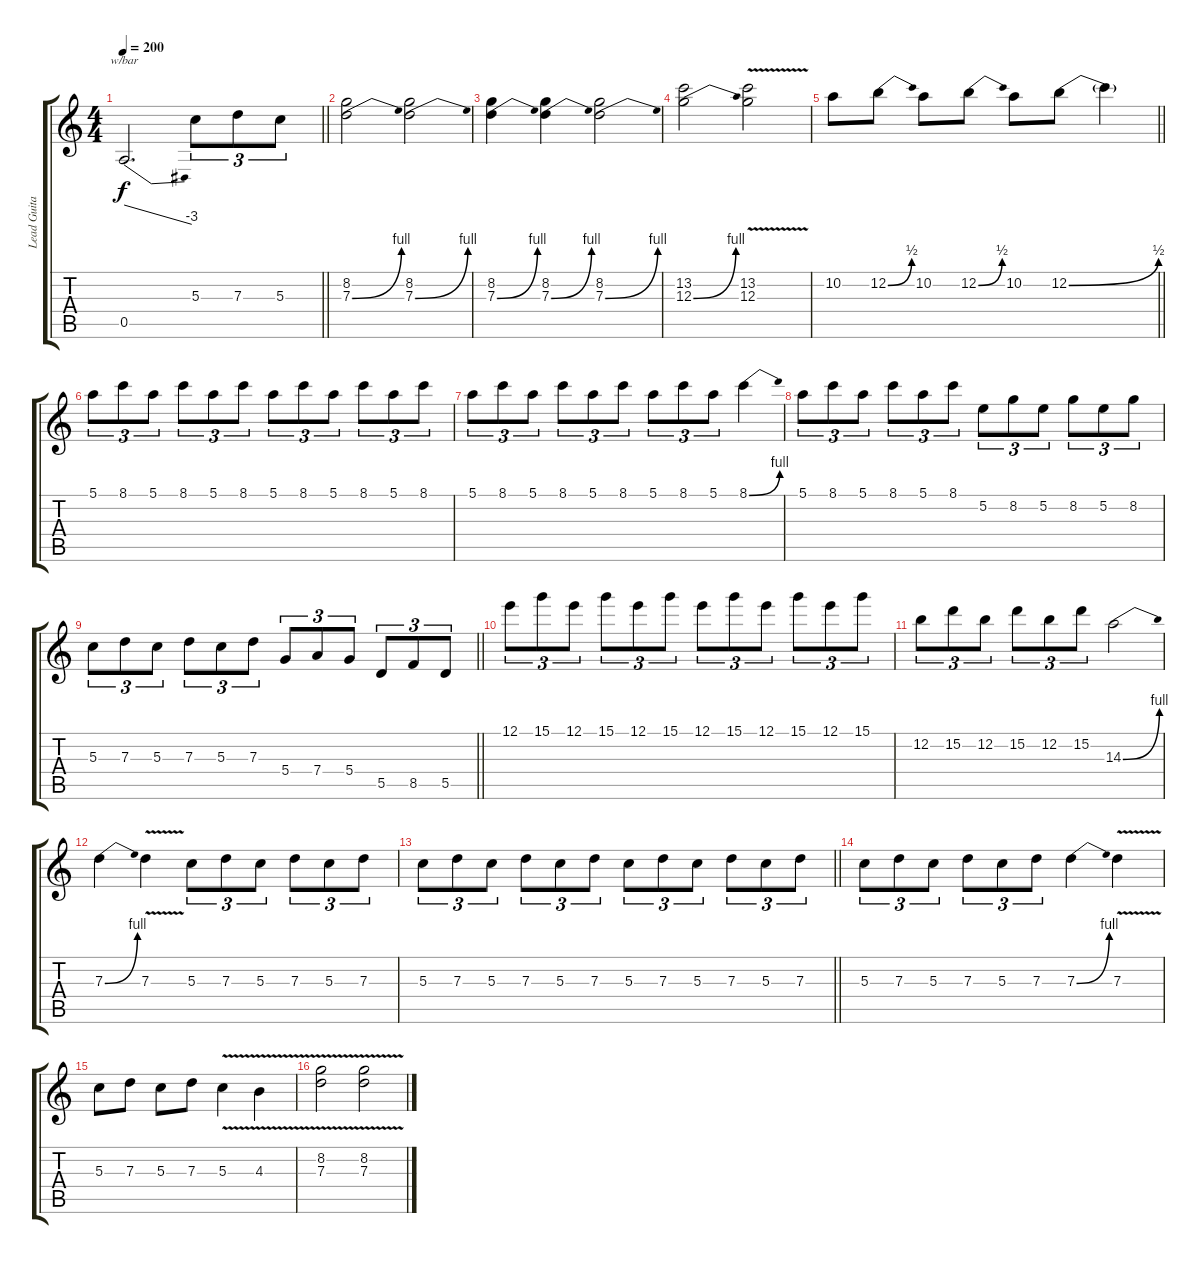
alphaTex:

\track ("Lead Guitar" "Lead Guita") {instrument distortionguitar}
\staff {score tabs}
\tuning (E4 B3 G3 D3 A2 E2) {hide}
\ts (4 4)
\tempo 200
\clef g2
\barLineRight lightlight
\ks c
0.5.2{d tbe (dive default 0 0 60 -12) dy f} 5.3.8{tu (3 2)} 7.3.8{tu (3 2)} 5.3.8{tu (3 2)} |
(8.2 7.3{be (bend 0 0 60 4)}).2 (8.2 7.3{be (bend 0 0 60 4)}).2 |
(8.2 7.3{be (bend 0 0 60 4)}).4 (8.2 7.3{be (bend 0 0 60 4)}).4 (8.2 7.3{be (bend 0 0 60 4)}).2 |
(13.2 12.3{be (bend 0 0 60 4)}).2 (13.2 12.3{v}).2 |
\barLineRight lightlight
10.2.8 12.2{be (bend 0 0 60 2)}.8 10.2.8 12.2{be (bend 0 0 60 2)}.8 10.2.8 12.2{be (bend 0 0 60 2)}.8 12.2{t}.4 |
5.1.8{tu (3 2)} 8.1.8{tu (3 2)} 5.1.8{tu (3 2)} 8.1.8{tu (3 2)} 5.1.8{tu (3 2)} 8.1.8{tu (3 2)} 5.1.8{tu (3 2)} 8.1.8{tu (3 2)} 5.1.8{tu (3 2)} 8.1.8{tu (3 2)} 5.1.8{tu (3 2)} 8.1.8{tu (3 2)} |
5.1.8{tu (3 2)} 8.1.8{tu (3 2)} 5.1.8{tu (3 2)} 8.1.8{tu (3 2)} 5.1.8{tu (3 2)} 8.1.8{tu (3 2)} 5.1.8{tu (3 2)} 8.1.8{tu (3 2)} 5.1.8{tu (3 2)} 8.1{be (bend 0 0 60 4)}.4 |
5.1.8{tu (3 2)} 8.1.8{tu (3 2)} 5.1.8{tu (3 2)} 8.1.8{tu (3 2)} 5.1.8{tu (3 2)} 8.1.8{tu (3 2)} 5.2.8{tu (3 2)} 8.2.8{tu (3 2)} 5.2.8{tu (3 2)} 8.2.8{tu (3 2)} 5.2.8{tu (3 2)} 8.2.8{tu (3 2)} |
\barLineRight lightlight
5.3.8{tu (3 2)} 7.3.8{tu (3 2)} 5.3.8{tu (3 2)} 7.3.8{tu (3 2)} 5.3.8{tu (3 2)} 7.3.8{tu (3 2)} 5.4.8{tu (3 2)} 7.4.8{tu (3 2)} 5.4.8{tu (3 2)} 5.5.8{tu (3 2)} 8.5.8{tu (3 2)} 5.5.8{tu (3 2)} |
12.1.8{tu (3 2)} 15.1.8{tu (3 2)} 12.1.8{tu (3 2)} 15.1.8{tu (3 2)} 12.1.8{tu (3 2)} 15.1.8{tu (3 2)} 12.1.8{tu (3 2)} 15.1.8{tu (3 2)} 12.1.8{tu (3 2)} 15.1.8{tu (3 2)} 12.1.8{tu (3 2)} 15.1.8{tu (3 2)} |
12.2.8{tu (3 2)} 15.2.8{tu (3 2)} 12.2.8{tu (3 2)} 15.2.8{tu (3 2)} 12.2.8{tu (3 2)} 15.2.8{tu (3 2)} 14.3{be (bend 0 0 60 4)}.2 |
7.3{be (bend 0 0 60 4)}.4 7.3{v}.4 5.3.8{tu (3 2)} 7.3.8{tu (3 2)} 5.3.8{tu (3 2)} 7.3.8{tu (3 2)} 5.3.8{tu (3 2)} 7.3.8{tu (3 2)} |
\barLineRight lightlight
5.3.8{tu (3 2)} 7.3.8{tu (3 2)} 5.3.8{tu (3 2)} 7.3.8{tu (3 2)} 5.3.8{tu (3 2)} 7.3.8{tu (3 2)} 5.3.8{tu (3 2)} 7.3.8{tu (3 2)} 5.3.8{tu (3 2)} 7.3.8{tu (3 2)} 5.3.8{tu (3 2)} 7.3.8{tu (3 2)} |
5.3.8{tu (3 2)} 7.3.8{tu (3 2)} 5.3.8{tu (3 2)} 7.3.8{tu (3 2)} 5.3.8{tu (3 2)} 7.3.8{tu (3 2)} 7.3{be (bend 0 0 60 4)}.4 7.3{v}.4 |
5.3.8 7.3.8 5.3.8 7.3.8 5.3{v}.4 4.3{v}.4 |
(8.2 7.3{v}).2 (8.2 7.3{v}).2
